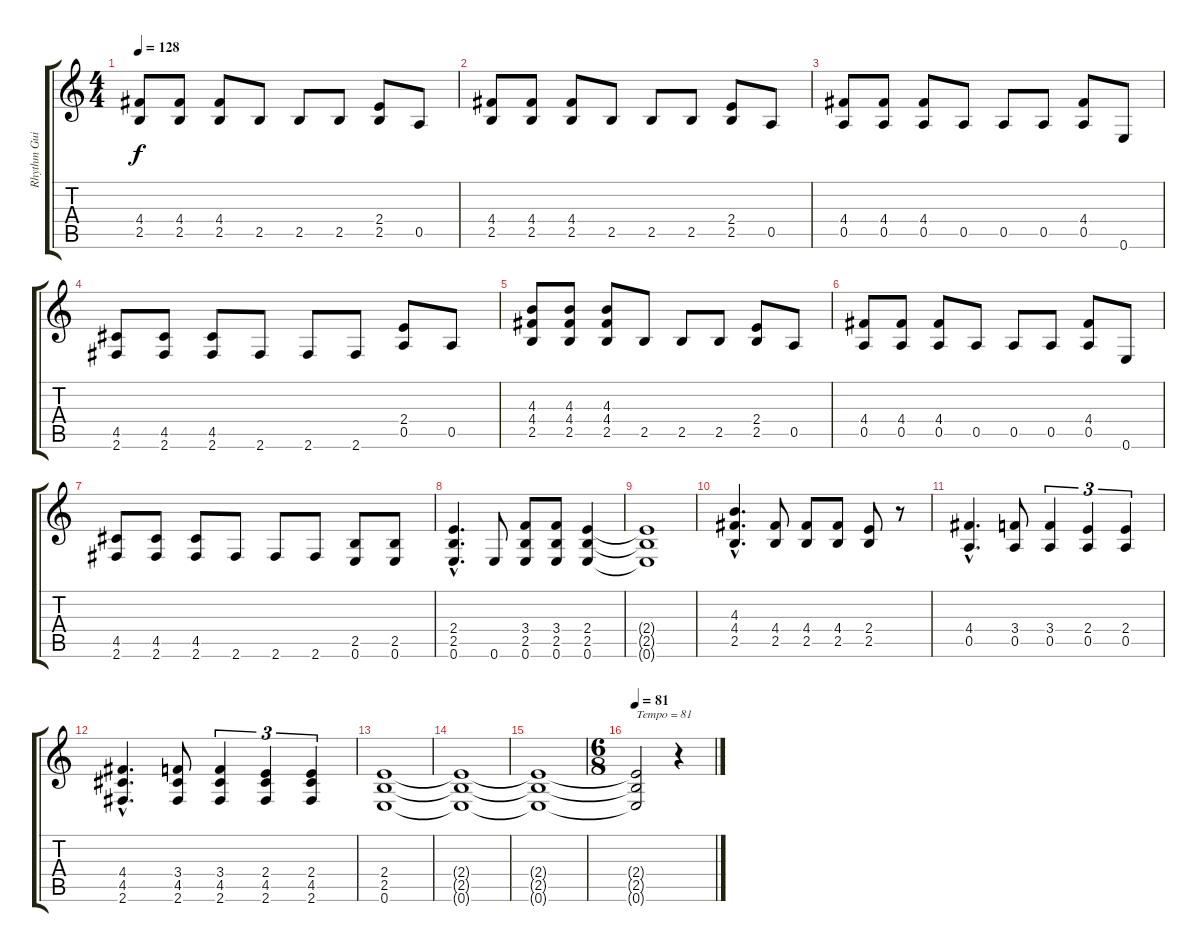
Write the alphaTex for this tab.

\track ("Rhythm Guitar 2" "Rhythm Gui") {instrument distortionguitar}
\staff {score tabs}
\tuning (E4 B3 G3 D3 A2 E2) {hide}
\ts (4 4)
\tempo 128
\clef g2
\ks c
(4.4 2.5).8{dy f} (4.4 2.5).8 (4.4 2.5).8 2.5.8 2.5.8 2.5.8 (2.4 2.5).8 0.5.8 |
(4.4 2.5).8 (4.4 2.5).8 (4.4 2.5).8 2.5.8 2.5.8 2.5.8 (2.4 2.5).8 0.5.8 |
(4.4 0.5).8 (4.4 0.5).8 (4.4 0.5).8 0.5.8 0.5.8 0.5.8 (4.4 0.5).8 0.6.8 |
(4.5 2.6).8 (4.5 2.6).8 (4.5 2.6).8 2.6.8 2.6.8 2.6.8 (2.4 0.5).8 0.5.8 |
(4.3 4.4 2.5).8 (4.3 4.4 2.5).8 (4.3 4.4 2.5).8 2.5.8 2.5.8 2.5.8 (2.4 2.5).8 0.5.8 |
(4.4 0.5).8 (4.4 0.5).8 (4.4 0.5).8 0.5.8 0.5.8 0.5.8 (4.4 0.5).8 0.6.8 |
(4.5 2.6).8 (4.5 2.6).8 (4.5 2.6).8 2.6.8 2.6.8 2.6.8 (2.5 0.6).8 (2.5 0.6).8 |
(2.4{hac} 2.5{hac} 0.6{hac}).4{d} 0.6.8 (3.4 2.5 0.6).8 (3.4 2.5 0.6).8 (2.4 2.5 0.6).4 |
(2.4{t} 2.5{t} 0.6{t}).1 |
(4.3{hac} 4.4{hac} 2.5{hac}).4{d} (4.4 2.5).8 (4.4 2.5).8 (4.4 2.5).8 (2.4 2.5).8 r.8 |
(4.4{hac} 0.5{hac}).4{d} (3.4 0.5).8 (3.4 0.5).4{tu (3 2)} (2.4 0.5).4{tu (3 2)} (2.4 0.5).4{tu (3 2)} |
(4.4{hac} 4.5{hac} 2.6{hac}).4{d} (3.4 4.5 2.6).8 (3.4 4.5 2.6).4{tu (3 2)} (2.4 4.5 2.6).4{tu (3 2)} (2.4 4.5 2.6).4{tu (3 2)} |
(2.4 2.5 0.6).1{volume 7} |
(2.4{t} 2.5{t} 0.6{t}).1 |
(2.4{t} 2.5{t} 0.6{t}).1{volume 2} |
\ts (6 8)
\tempo 81
(2.4{t} 2.5{t} 0.6{t}).2{txt "Tempo = 81"} r.4
